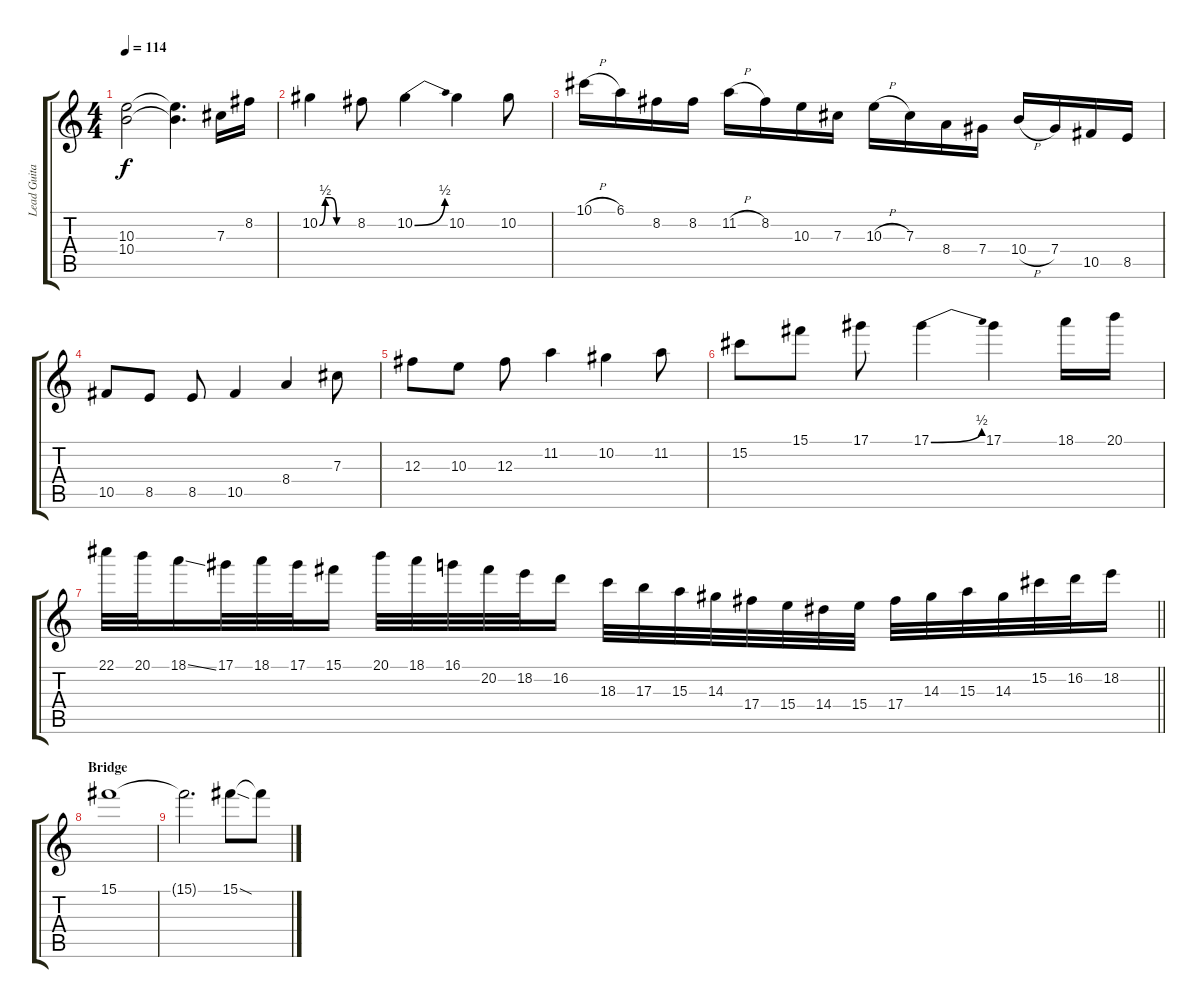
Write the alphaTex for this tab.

\track ("Lead Guitar" "Lead Guita") {instrument distortionguitar}
\staff {score tabs}
\tuning (Eb4 Bb3 Gb3 Db3 Ab2 Db2) {hide}
\ts (4 4)
\tempo 114
\clef g2
\ks c
(10.3{t} 10.4{t}).2{dy f} (10.3{t} 10.4{t}).4{d} 7.3.16 8.2.16 |
10.2{be (custom 0 0 10 2 20 2 30 0 60 0)}.4 8.2.8 10.2{be (bend 0 0 60 2)}.4 10.2.4 10.2.8 |
10.1{h}.16 6.1.16 8.2.16 8.2.16 11.2{h}.16 8.2.16 10.3.16 7.3.16 10.3{h}.16 7.3.16 8.4.16 7.4.16 10.4{h}.16 7.4.16 10.5.16 8.5.16 |
10.5.8 8.5.8 8.5.8 10.5.4 8.4.4 7.3.8 |
12.3.8 10.3.8 12.3.8 11.2.4 10.2.4 11.2.8 |
15.2.8 15.1.8 17.1.8 17.1{be (bend 0 0 60 2)}.4 17.1.4 18.1.16 20.1.16 |
\barLineRight lightlight
22.1.32 20.1.32 18.1{ss}.16 17.1.32 18.1.32 17.1.32 15.1.16 20.1.32 18.1.32 16.1.32 20.2.32 18.2.32 16.2.16 18.3.32 17.3.32 15.3.32 14.3.32 17.4.32 15.4.32 14.4.32 15.4.32 17.4.32 14.3.32 15.3.32 14.3.32 15.2.32 16.2.32 18.2.16 |
\section ("" "Bridge")
15.1.1 |
15.1{t}.2{d} 15.1{sod}.8 15.1{t}.8
